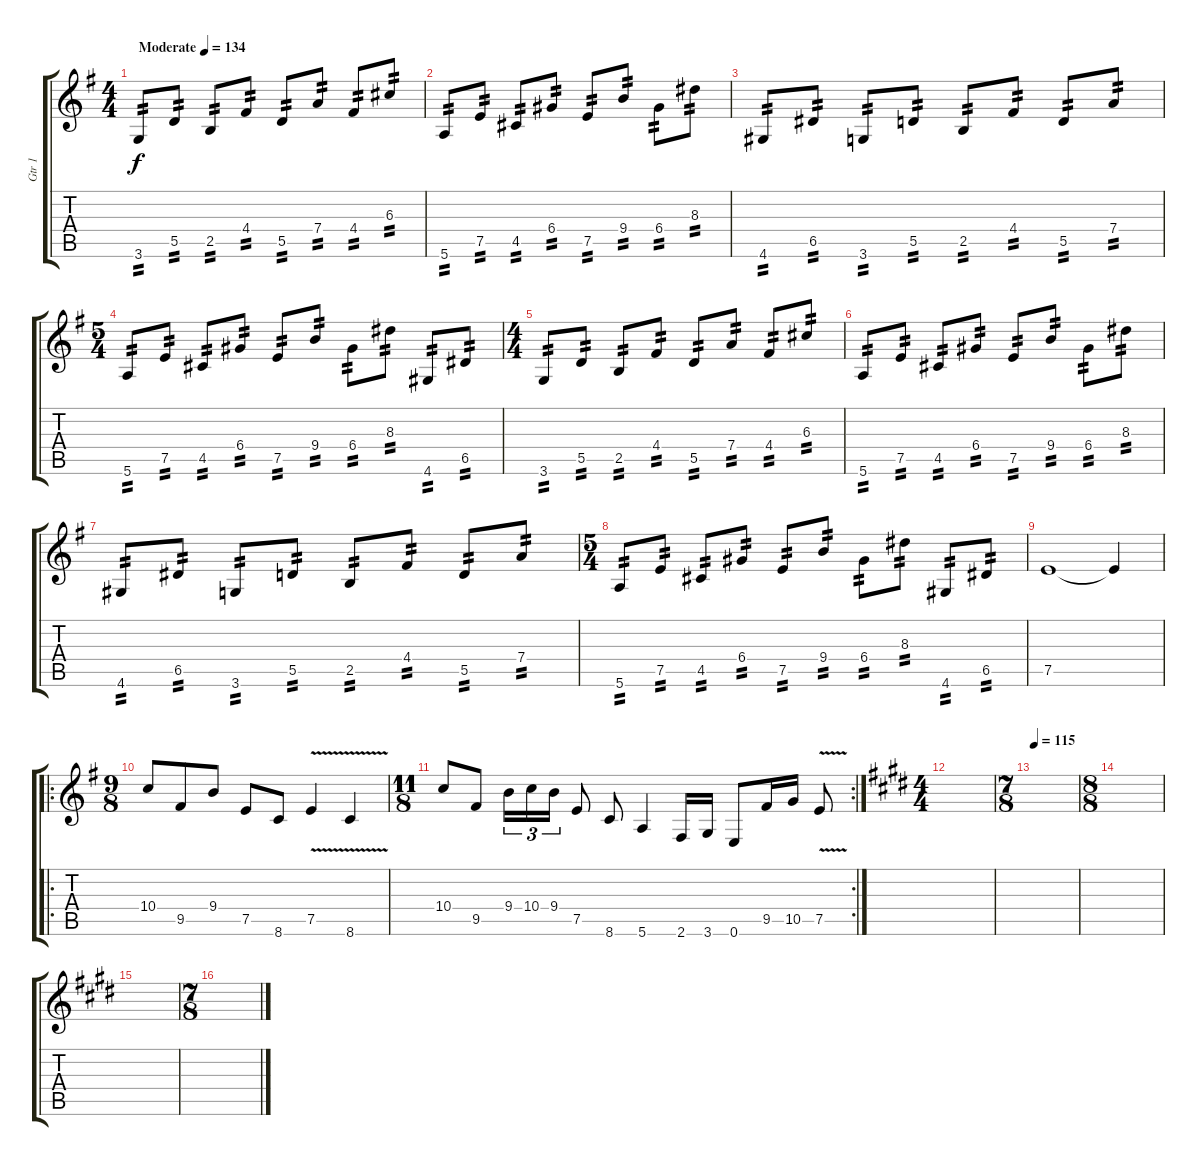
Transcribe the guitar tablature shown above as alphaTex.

\track ("Gtr 1" "Gtr 1") {instrument overdrivenguitar}
\staff {score tabs}
\tuning (E4 B3 G3 D3 A2 E2) {hide}
\ts (4 4)
\tempo (134 "Moderate")
\clef g2
\ks g
3.6.8{tp 2 dy f instrument overdrivenguitar} 5.5.8{tp 2} 2.5.8{tp 2} 4.4.8{tp 2} 5.5.8{tp 2} 7.4.8{tp 2} 4.4.8{tp 2} 6.3.8{tp 2} |
5.6.8{tp 2} 7.5.8{tp 2} 4.5.8{tp 2} 6.4.8{tp 2} 7.5.8{tp 2} 9.4.8{tp 2} 6.4.8{tp 2} 8.3.8{tp 2} |
4.6.8{tp 2} 6.5.8{tp 2} 3.6.8{tp 2} 5.5.8{tp 2} 2.5.8{tp 2} 4.4.8{tp 2} 5.5.8{tp 2} 7.4.8{tp 2} |
\ts (5 4)
5.6.8{tp 2} 7.5.8{tp 2} 4.5.8{tp 2} 6.4.8{tp 2} 7.5.8{tp 2} 9.4.8{tp 2} 6.4.8{tp 2} 8.3.8{tp 2} 4.6.8{tp 2} 6.5.8{tp 2} |
\ts (4 4)
3.6.8{tp 2} 5.5.8{tp 2} 2.5.8{tp 2} 4.4.8{tp 2} 5.5.8{tp 2} 7.4.8{tp 2} 4.4.8{tp 2} 6.3.8{tp 2} |
5.6.8{tp 2} 7.5.8{tp 2} 4.5.8{tp 2} 6.4.8{tp 2} 7.5.8{tp 2} 9.4.8{tp 2} 6.4.8{tp 2} 8.3.8{tp 2} |
4.6.8{tp 2} 6.5.8{tp 2} 3.6.8{tp 2} 5.5.8{tp 2} 2.5.8{tp 2} 4.4.8{tp 2} 5.5.8{tp 2} 7.4.8{tp 2} |
\ts (5 4)
5.6.8{tp 2} 7.5.8{tp 2} 4.5.8{tp 2} 6.4.8{tp 2} 7.5.8{tp 2} 9.4.8{tp 2} 6.4.8{tp 2} 8.3.8{tp 2} 4.6.8{tp 2} 6.5.8{tp 2} |
7.5.1 7.5{t}.4 |
\ro
\ts (9 8)
10.4.8 9.5.8 9.4.8 7.5.8 8.6.8 7.5{v}.4 8.6{v}.4 |
\rc 2
\ts (11 8)
10.4.8 9.5.8 9.4.16{tu (3 2)} 10.4.16{tu (3 2)} 9.4.16{tu (3 2)} 7.5.8 8.6.8 5.6.4 2.6.16 3.6.16 0.6.8 9.5.16 10.5.16 7.5{v}.8 |
\ts (4 4)
\ks e
|
\ts (7 8)
\tempo 115
|
\ts (8 8)
|
|
\ts (7 8)
